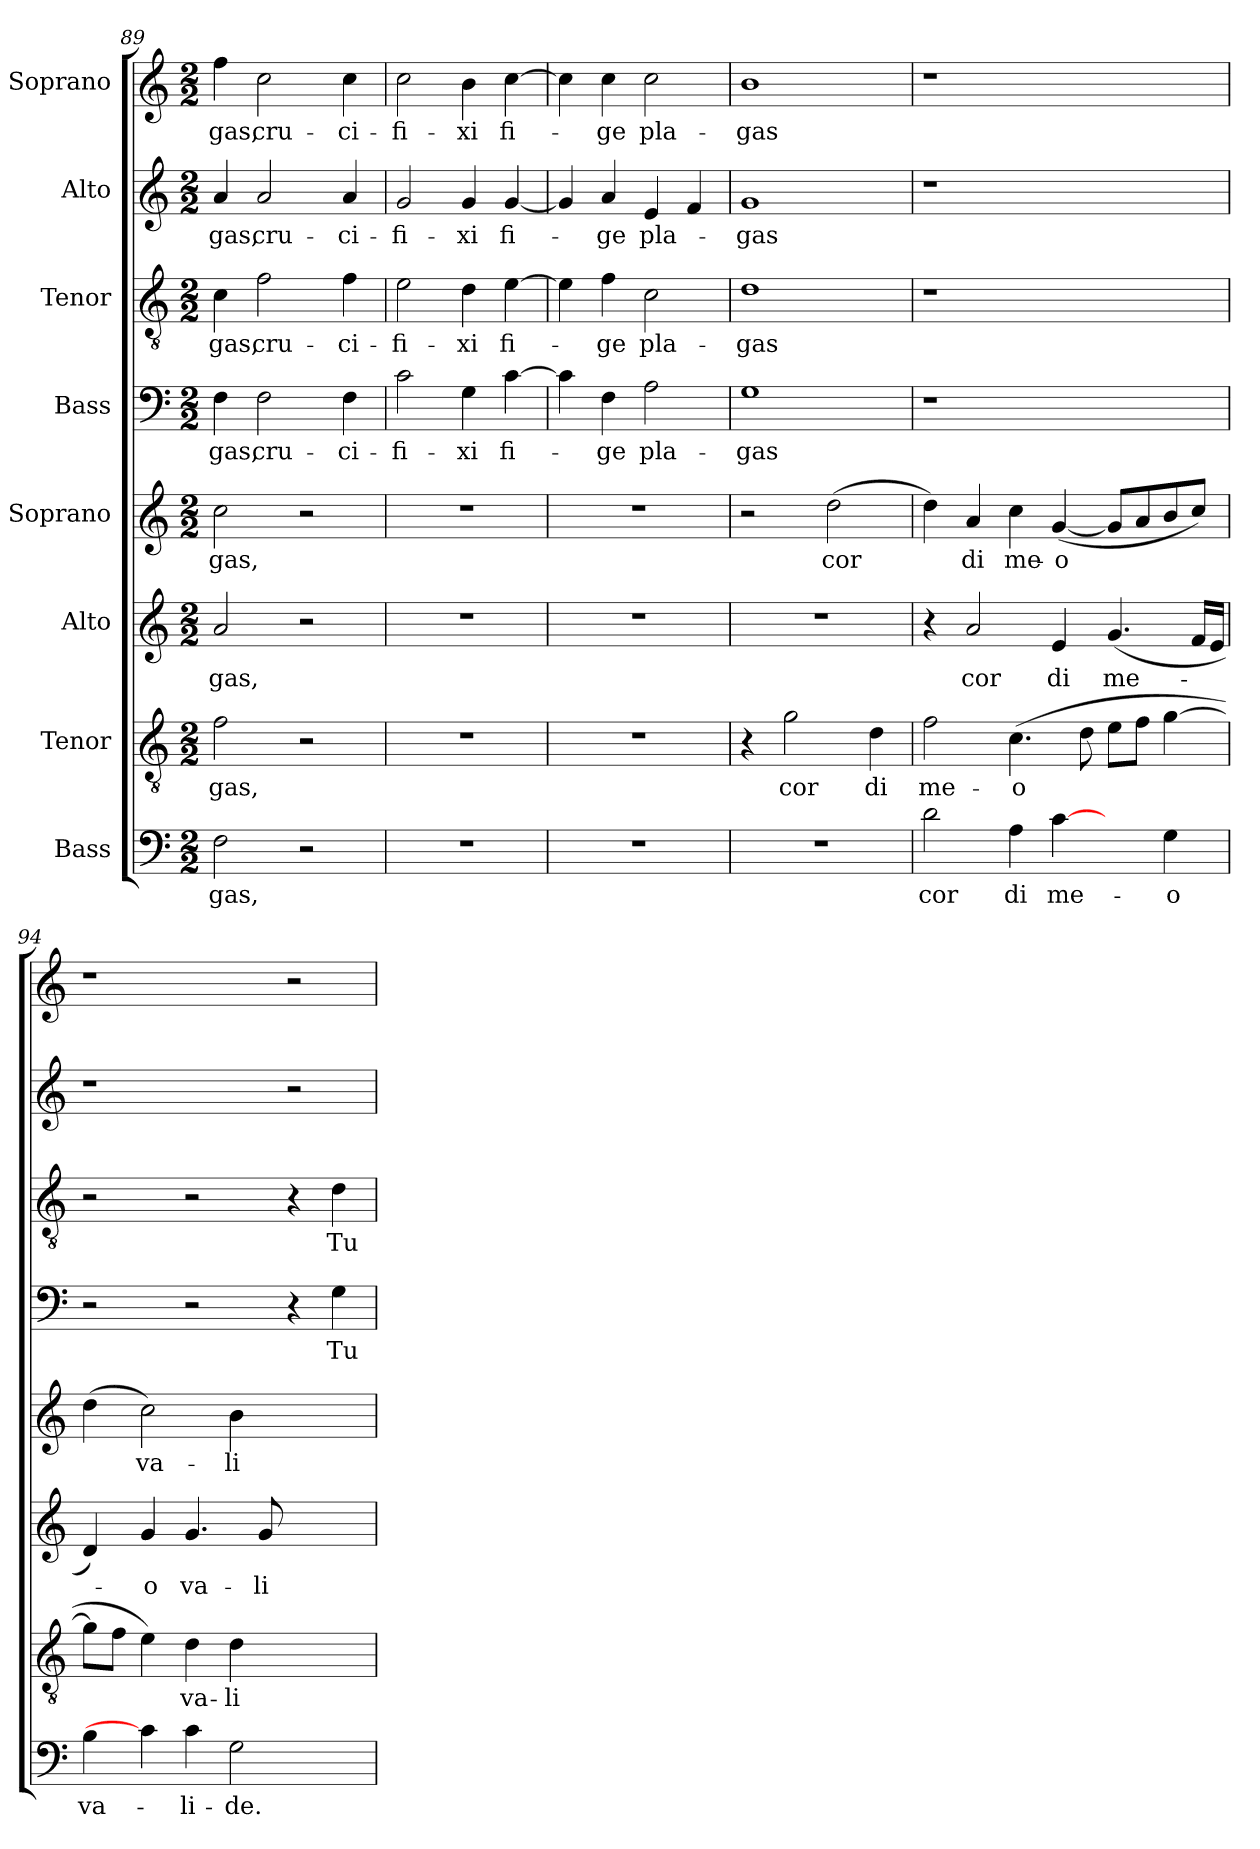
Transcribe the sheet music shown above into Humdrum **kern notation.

**kern	**text	**kern	**text	**kern	**text	**kern	**text	**kern	**text	**kern	**text	**kern	**text	**kern	**text
*part8	*part8	*part7	*part7	*part6	*part6	*part5	*part5	*part4	*part4	*part3	*part3	*part2	*part2	*part1	*part1
*staff8	*staff8	*staff7	*staff7	*staff6	*staff6	*staff5	*staff5	*staff4	*staff4	*staff3	*staff3	*staff2	*staff2	*staff1	*staff1
*I"Bass	*	*I"Tenor	*	*I"Alto	*	*I"Soprano	*	*I"Bass	*	*I"Tenor	*	*I"Alto	*	*I"Soprano	*
*clefF4	*	*clefGv2	*	*clefG2	*	*clefG2	*	*clefF4	*	*clefGv2	*	*clefG2	*	*clefG2	*
*k[]	*	*k[]	*	*k[]	*	*k[]	*	*k[]	*	*k[]	*	*k[]	*	*k[]	*
*C:	*	*C:	*	*C:	*	*C:	*	*C:	*	*C:	*	*C:	*	*C:	*
*M2/2	*	*M2/2	*	*M2/2	*	*M2/2	*	*M2/2	*	*M2/2	*	*M2/2	*	*M2/2	*
=89	=89	=89	=89	=89	=89	=89	=89	=89	=89	=89	=89	=89	=89	=89	=89
2F\	-gas,	2f\	-gas,	2a/	-gas,	2cc\	-gas,	4F\	-gas,	4c\	-gas,	4a/	-gas,	4ff\	-gas,
.	.	.	.	.	.	.	.	2F\	cru-	2f\	cru-	2a/	cru-	2cc\	cru-
2r	.	2r	.	2r	.	2r	.	.	.	.	.	.	.	.	.
.	.	.	.	.	.	.	.	4F\	-ci-	4f\	-ci-	4a/	-ci-	4cc\	-ci-
=90	=90	=90	=90	=90	=90	=90	=90	=90	=90	=90	=90	=90	=90	=90	=90
1r	.	1r	.	1r	.	1r	.	2c\	-fi-	2e\	-fi-	2g/	-fi-	2cc\	-fi-
.	.	.	.	.	.	.	.	4G\	-xi	4d\	-xi	4g/	-xi	4b\	-xi
.	.	.	.	.	.	.	.	[4c\	fi-	[4e\	fi-	[4g/	fi-	[4cc\	fi-
=91	=91	=91	=91	=91	=91	=91	=91	=91	=91	=91	=91	=91	=91	=91	=91
1r	.	1r	.	1r	.	1r	.	4c\]	.	4e\]	.	4g/]	.	4cc\]	.
.	.	.	.	.	.	.	.	4F\	-ge	4f\	-ge	4a/	-ge	4cc\	-ge
.	.	.	.	.	.	.	.	2A\	pla-	2c\	pla-	4e/	pla-	2cc\	pla-
.	.	.	.	.	.	.	.	.	.	.	.	4f/	.	.	.
=92	=92	=92	=92	=92	=92	=92	=92	=92	=92	=92	=92	=92	=92	=92	=92
1r	.	4r	.	1r	.	2r	.	1G	-gas	1d	-gas	1g	-gas	1b	-gas
.	.	2g\	cor	.	.	.	.	.	.	.	.	.	.	.	.
.	.	.	.	.	.	(2dd\	cor	.	.	.	.	.	.	.	.
.	.	4d\	di	.	.	.	.	.	.	.	.	.	.	.	.
=93	=93	=93	=93	=93	=93	=93	=93	=93	=93	=93	=93	=93	=93	=93	=93
2d\	cor	2f\	me-	4r	.	4dd\)	.	1r	.	1r	.	1r	.	1r	.
.	.	.	.	2a/	cor	4a/	di	.	.	.	.	.	.	.	.
4A\	di	(4.c\	-o	.	.	4cc\	me-	.	.	.	.	.	.	.	.
[4c\	me-	.	.	4e/	di	([4g/	-o	.	.	.	.	.	.	.	.
.	.	8d\	.	.	.	.	.	.	.	.	.	.	.	.	.
4ryy	.	8e\L	.	(4.g/	me-	8g/L]	.	2ryy	.	2ryy	.	2ryy	.	2ryy	.
.	.	8f\J	.	.	.	8a/	.	.	.	.	.	.	.	.	.
4G\	-o	[4g\	.	.	.	8b/	.	.	.	.	.	.	.	.	.
.	.	.	.	16f/LL	.	8cc/J)	.	.	.	.	.	.	.	.	.
.	.	.	.	16e/JJ	.	.	.	.	.	.	.	.	.	.	.
!!LO:LB:g=z
=94	=94	=94	=94	=94	=94	=94	=94	=94	=94	=94	=94	=94	=94	=94	=94
4B\	va-	8g\L]	.	4d/)	.	(4dd\	.	2r	.	2r	.	1r	.	1r	.
.	.	8f\J	.	.	.	.	.	.	.	.	.	.	.	.	.
4c\]	.	4e\)	.	4g/	-o	2cc\)	va-	.	.	.	.	.	.	.	.
4c\	-li-	4d\	va-	4.g/	va-	.	.	2r	.	2r	.	.	.	.	.
2G\	-de.	4d\	-li-	.	.	4b\	-li-	.	.	.	.	.	.	.	.
.	.	.	.	8g/	-li-	.	.	.	.	.	.	.	.	.	.
.	.	2ryy	.	2ryy	.	2ryy	.	4r	.	4r	.	2r	.	2r	.
4ryy	.	.	.	.	.	.	.	4G\	Tu-	4d\	Tu-	.	.	.	.
=	=	=	=	=	=	=	=	=	=	=	=	=	=	=	=
*-	*-	*-	*-	*-	*-	*-	*-	*-	*-	*-	*-	*-	*-	*-	*-
